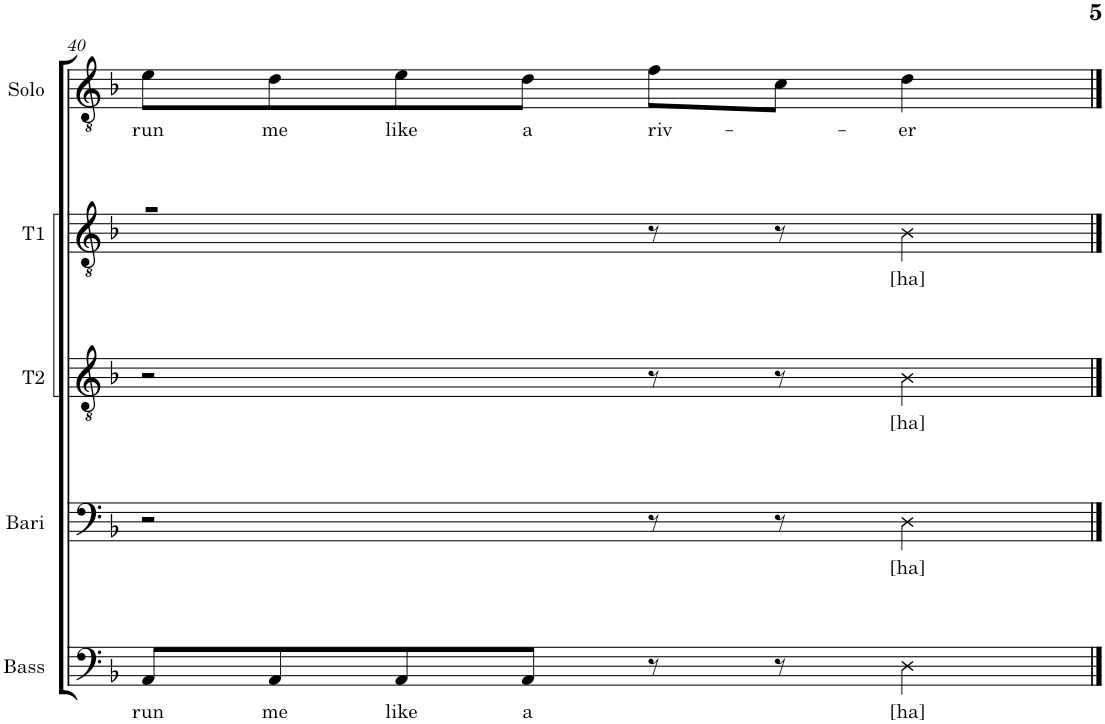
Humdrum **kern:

**kern	**text	**kern	**text	**kern	**text	**kern	**text	**kern	**text
*part5	*part5	*part4	*part4	*part3	*part3	*part2	*part2	*part1	*part1
*staff5	*staff5	*staff4	*staff4	*staff3	*staff3	*staff2	*staff2	*staff1	*staff1
*I"Bass	*	*I"Baritone	*	*I"Tenor 2	*	*I"Tenor 1	*	*I"Solo	*
*I'Bass	*	*I'Bari	*	*I'T2	*	*I'T1	*	*I'Solo	*
!!LO:PB:g=z
*clefF4	*	*clefF4	*	*clefGv2	*	*clefGv2	*	*clefGv2	*
*k[b-]	*	*k[b-]	*	*k[b-]	*	*k[b-]	*	*k[b-]	*
*M4/4	*	*M4/4	*	*M4/4	*	*M4/4	*	*M4/4	*
=40	=40	=40	=40	=40	=40	=40	=40	=40	=40
!	!LO:LY:b	!	!	!	!	!	!	!	!LO:LY:b
8AA/L	run	2r	.	2r	.	2rf	.	8e\L	run
!	!LO:LY:b	!	!	!	!	!	!	!	!LO:LY:b
8AA/	me	.	.	.	.	.	.	8d\	me
!	!LO:LY:b	!	!	!	!	!	!	!	!LO:LY:b
8AA/	like	.	.	.	.	.	.	8e\	like
!	!LO:LY:b	!	!	!	!	!	!	!	!LO:LY:b
8AA/J	a	.	.	.	.	.	.	8d\J	a
!	!	!	!	!	!	!	!	!	!LO:LY:b
8r	.	8r	.	8r	.	8r	.	8f\L	riv-
8r	.	8r	.	8r	.	8r	.	8c\J	.
!	!LO:LY:b	!	!LO:LY:b	!	!LO:LY:b	!	!LO:LY:b	!	!LO:LY:b
4D\	[ha]	4D\	[ha]	4B-\	[ha]	4B-\	[ha]	4d\	-er
==	==	==	==	==	==	==	==	==	==
*-	*-	*-	*-	*-	*-	*-	*-	*-	*-
